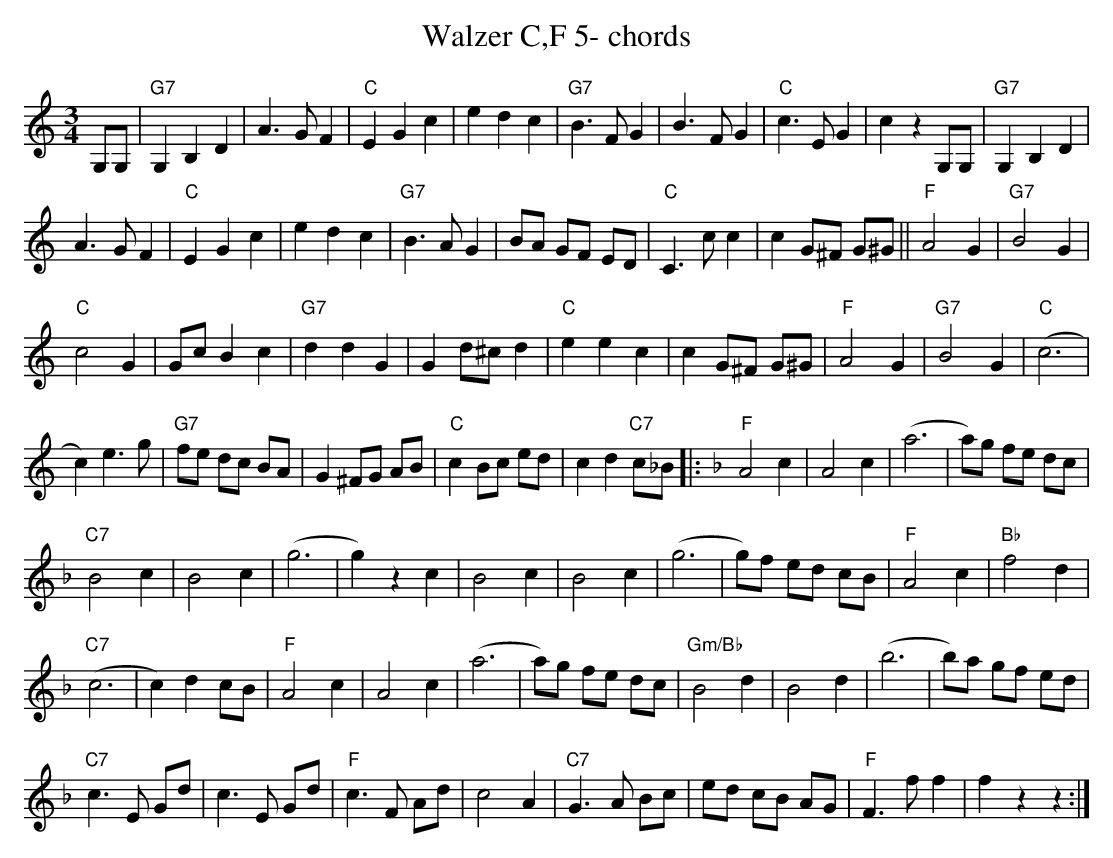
X:1
T:Walzer C,F 5- chords
M:3/4
L:1/8
K:Cmaj%%MIDI gchordon
G,G, | "G7"G,2 B,2 D2 | A3 G F2 | "C"E2 G2 c2 | e2 d2 c2 | "G7"B3 F G2 | B3 F G2 | "C"c3 E G2 | c2 z2 G,G, | "G7"G,2 B,2 D2 |
A3 G F2 | "C"E2 G2 c2 | e2 d2 c2 | "G7"B3 A G2 | BA GF ED | "C"C3 c c2 | c2 G^F G^G || "F"A4 G2 | "G7"B4 G2 |
"C"c4 G2 | Gc B2 c2 | "G7"d2 d2 G2 | G2 d^c d2 | "C"e2 e2 c2 | c2 G^F G^G | "F"A4 G2 | "G7"B4 G2 | ("C"c6 |
c2) e3 g | "G7"fe dc BA | G2 ^FG AB | "C"c2 Bc ed | c2 d2 "C7"c_B |: [K:Fmaj] "F"A4 c2 | A4 c2 | (a6 |a)g fe dc |
"C7"B4 c2 | B4 c2 | (g6 | g2) z2 c2 | B4 c2 | B4 c2 | (g6 | g)f ed cB | "F"A4 c2 | "Bb"f4d2 |
("C7"c6 | c2) d2 cB | "F"A4 c2 | A4 c2 | (a6 | a)g fe dc | "Gm/Bb"B4 d2 | B4 d2 | (b6 | b)a gf ed |
"C7"c3 E Gd | c3 E Gd | "F"c3 F Ad | c4A2 | "C7"G3 A Bc | ed cB AG | "F"F3 f f2 | f2 z2z2 :|
